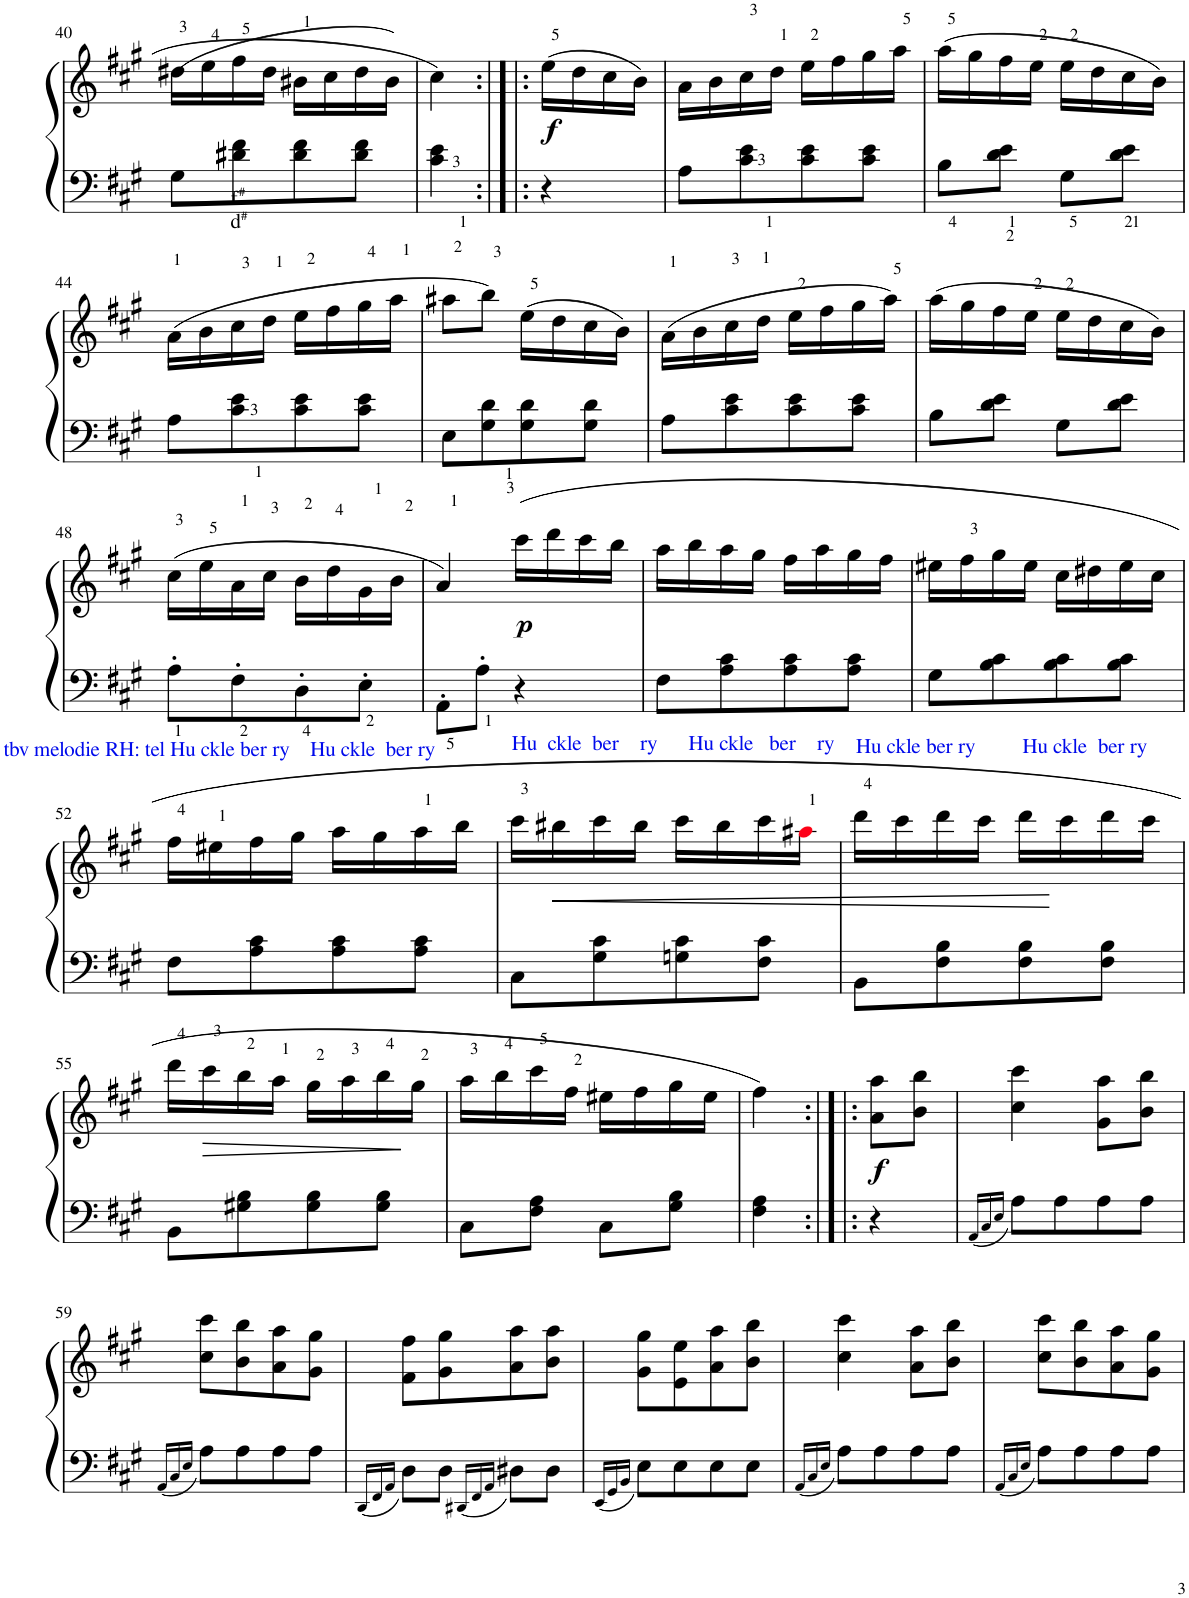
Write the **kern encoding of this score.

**kern	**kern	**dynam
*part1	*part1	*part1
*staff2	*staff1	*staff1/2
*I"Piano	*	*
*I'Pno	*	*
!!LO:PB:g=z
*clefF4	*clefG2	*
*k[f#c#g#]	*k[f#c#g#]	*
*M2/4	*M2/4	*
=40	=40	=40
8G#\L	16dd#X\LL	.
.	16ee\	.
!LO:TX:a:t=f	!	!
!LO:TX:a:t=#	!	!
!LO:TX:a:t=d	!	!
!LO:TX:a:t=#	!	!
8d#X\ 8f#\	16ff#\	.
.	16dd#\JJ	.
8d#\ 8f#\	16b#X\LL	.
.	16cc#\	.
8d#\ 8f#\J	16dd#\	.
.	16b#\JJ	.
=41	=41	=41
4c#\ 4e\	4cc#\	.
=41:|!|:	=41:|!|:	=41:|!|:
!	!	!LO:DY:b
4r	(16ee\LL	f
.	16dd\	.
.	16cc#\	.
.	16b\JJ)	.
=42	=42	=42
8A\L	(16a\LL	.
.	16b\	.
8c#\ 8e\	16cc#\	.
.	16dd\JJ	.
8c#\ 8e\	16ee\LL	.
.	16ff#\	.
8c#\ 8e\J	16gg#\	.
.	16aa\JJ)	.
=43	=43	=43
8B\L	(16aa\LL	.
.	16gg#\	.
8d\ 8e\J	16ff#\	.
.	16ee\JJ	.
8G#\L	16ee\LL	.
.	16dd\	.
8d\ 8e\J	16cc#\	.
.	16b\JJ)	.
!!LO:LB:g=z
=44	=44	=44
8A\L	(16a\LL	.
.	16b\	.
8c#\ 8e\	16cc#\	.
.	16dd\JJ	.
8c#\ 8e\	16ee\LL	.
.	16ff#\	.
8c#\ 8e\J	16gg#\	.
.	16aa\JJ	.
=45	=45	=45
8E\L	8aa#X\L	.
8G#\ 8d\	8bb\J)	.
8G#\ 8d\	(16ee\LL	.
.	16dd\	.
8G#\ 8d\J	16cc#\	.
.	16b\JJ)	.
=46	=46	=46
8A\L	(16a\LL	.
.	16b\	.
8c#\ 8e\	16cc#\	.
.	16dd\JJ	.
8c#\ 8e\	16ee\LL	.
.	16ff#\	.
8c#\ 8e\J	16gg#\	.
.	16aa\JJ)	.
=47	=47	=47
8B\L	(16aa\LL	.
.	16gg#\	.
8d\ 8e\J	16ff#\	.
.	16ee\JJ	.
8G#\L	16ee\LL	.
.	16dd\	.
8d\ 8e\J	16cc#\	.
.	16b\JJ)	.
!!LO:LB:g=z
=48	=48	=48
8A'\L	(16cc#\LL	.
.	16ee\	.
8F#'\	16a\	.
.	16cc#\JJ	.
8D'\	16b\LL	.
.	16dd\	.
8E'\J	16g#\	.
.	16b\JJ	.
=49	=49	=49
8AA'\L	4a/)	.
8A'\J	.	.
!	!	!LO:DY:b
4r	(16ccc#\LL	p
.	16ddd\	.
.	16ccc#\	.
.	16bb\JJ	.
=50	=50	=50
8F#\L	16aa\LL	.
.	16bb\	.
8A\ 8c#\	16aa\	.
.	16gg#\JJ	.
8A\ 8c#\	16ff#\LL	.
.	16aa\	.
8A\ 8c#\J	16gg#\	.
.	16ff#\JJ	.
=51	=51	=51
8G#\L	16ee#X\LL	.
.	16ff#\	.
8B\ 8c#\	16gg#\	.
.	16ee#\JJ	.
8B\ 8c#\	16cc#\LL	.
.	16dd#X\	.
8B\ 8c#\J	16ee#\	.
.	16cc#\JJ	.
!!LO:LB:g=z
=52	=52	=52
!	!LO:TX:a:color=#000AEB:t=tbv melodie RH&colon; tel Hu ckle ber ry    Hu ckle  ber ry	!
8F#\L	16ff#\LL	.
.	16ee#X\	.
8A\ 8c#\	16ff#\	.
.	16gg#\JJ	.
8A\ 8c#\	16aa\LL	.
.	16gg#\	.
8A\ 8c#\J	16aa\	.
.	16bb\JJ	.
=53	=53	=53
!	!LO:TX:a:color=#000AEB:t=Hu  ckle  ber    ry      Hu ckle   ber    ry	!
8C#\L	16ccc#\LL	.
!	!	!LO:HP:b
.	16bb#X\	<
8G#\ 8c#\	16ccc#\	.
.	16bb#\JJ	.
8Gn\ 8c#\	16ccc#\LL	.
.	16bb#\	.
8F#\ 8c#\J	16ccc#\	.
.	16aa#Xi\JJ	.
=54	=54	=54
!	!LO:TX:a:color=#000AEA:t=Hu ckle ber ry         Hu ckle  ber ry	!
8BB\L	16ddd\LL	.
.	16ccc#\	.
8F#\ 8B\	16ddd\	.
.	16ccc#\JJ	.
8F#\ 8B\	16ddd\LL	.
.	16ccc#\	[
8F#\ 8B\J	16ddd\	.
.	16ccc#\JJ	.
!!LO:LB:g=z
=55	=55	=55
8BB\L	16ddd\LL	.
!	!	!LO:HP:b
.	16ccc#\	>
8G#X\ 8B\	16bb\	.
.	16aa\JJ	.
8G#\ 8B\	16gg#\LL	.
.	16aa\	.
8G#\ 8B\J	16bb\	.
.	16gg#\JJ	]
=56	=56	=56
8C#\L	16aa\LL	.
.	16bb\	.
8F#\ 8A\J	16ccc#\	.
.	16ff#\JJ	.
8C#\L	16ee#X\LL	.
.	16ff#\	.
8G#\ 8B\J	16gg#\	.
.	16ee#\JJ	.
=57	=57	=57
4F#\ 4A\	4ff#\)	.
=57:|!|:	=57:|!|:	=57:|!|:
!	!	!LO:DY:b
4r	8a\ 8aa\L	f
.	8b\ 8bb\J	.
=58	=58	=58
16qAA/LL	.	.
16qC#/	.	.
16qE/JJ	.	.
8A\L	4cc#\ 4ccc#\	.
8A\	.	.
8A\	8g#\ 8aa\L	.
8A\J	8b\ 8bb\J	.
!!LO:LB:g=z
=59	=59	=59
16qAA/LL	.	.
16qC#/	.	.
16qE/JJ	.	.
8A\L	8cc#\ 8ccc#\L	.
8A\	8b\ 8bb\	.
8A\	8a\ 8aa\	.
8A\J	8g#\ 8gg#\J	.
=60	=60	=60
16qDD/LL	.	.
16qFF#/	.	.
16qAA/JJ	.	.
8D\L	8f#\ 8ff#\L	.
8D\J	8g#\ 8gg#\	.
16qDD#X/LL	.	.
16qFF#/	.	.
16qAA/JJ	.	.
8D#X\L	8a\ 8aa\	.
8D#\J	8b\ 8aa\J	.
=61	=61	=61
16qEE/LL	.	.
16qGG#/	.	.
16qBB/JJ	.	.
8E\L	8g#\ 8gg#\L	.
8E\	8e\ 8ee\	.
8E\	8a\ 8aa\	.
8E\J	8b\ 8bb\J	.
=62	=62	=62
16qAA/LL	.	.
16qC#/	.	.
16qE/JJ	.	.
8A\L	4cc#\ 4ccc#\	.
8A\	.	.
8A\	8a\ 8aa\L	.
8A\J	8b\ 8bb\J	.
=63	=63	=63
16qAA/LL	.	.
16qC#/	.	.
16qE/JJ	.	.
8A\L	8cc#\ 8ccc#\L	.
8A\	8b\ 8bb\	.
8A\	8a\ 8aa\	.
8A\J	8g#\ 8gg#\J	.
=	=	=
*-	*-	*-
